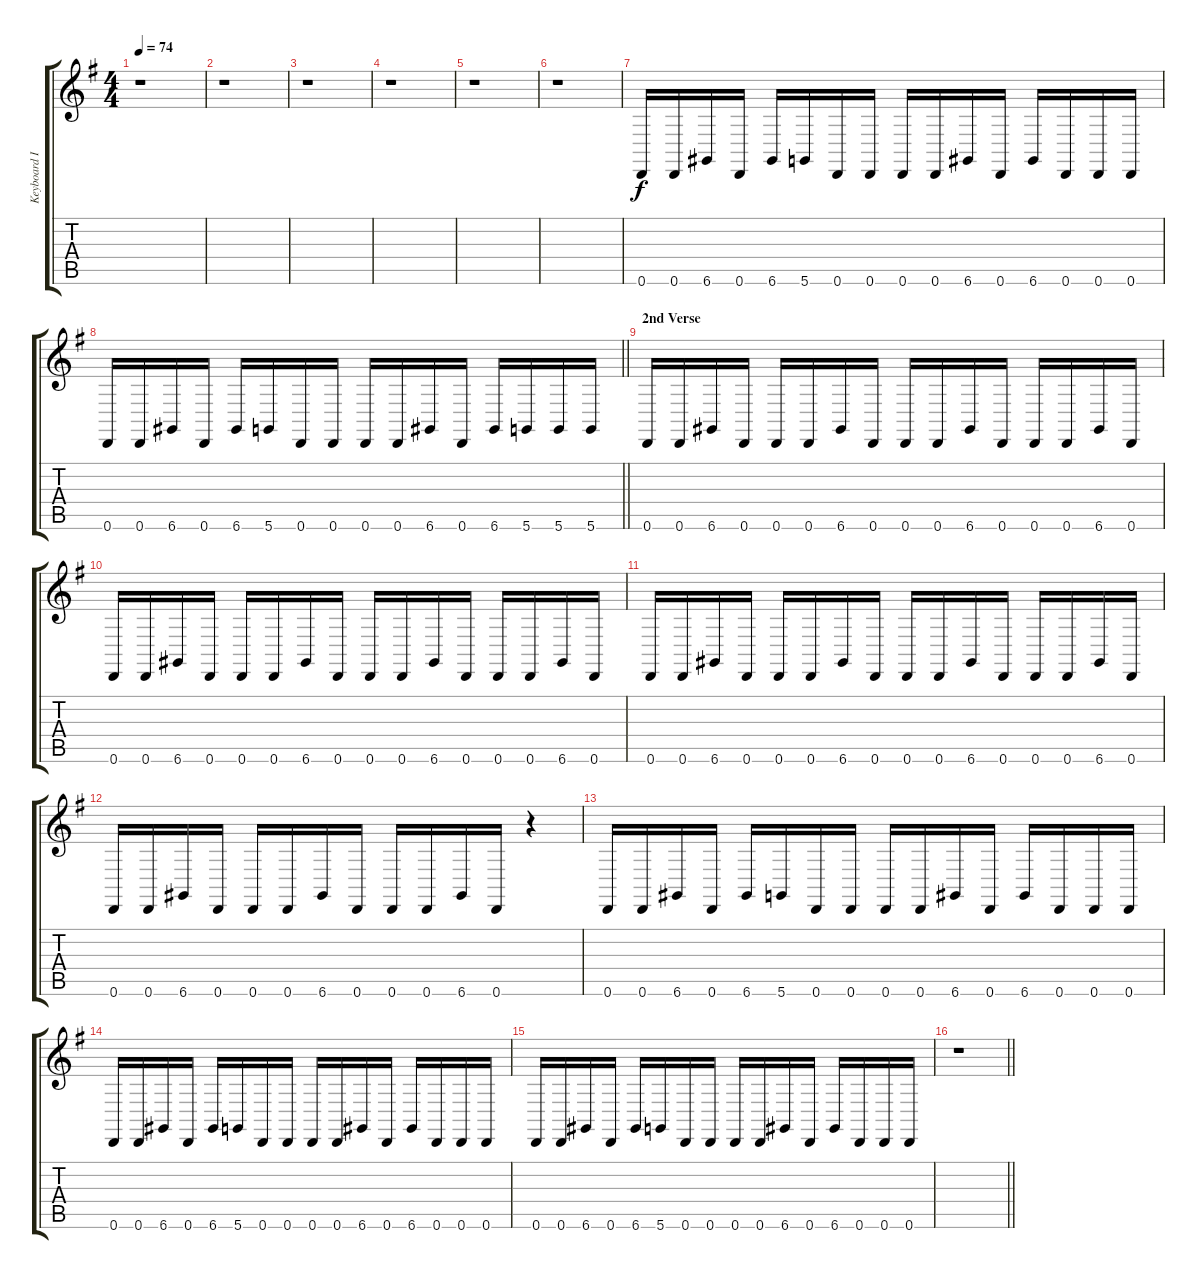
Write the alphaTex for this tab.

\track ("Keyboard I" "Keyboard I") {instrument lead2sawtooth}
\staff {score tabs}
\tuning (E4 B3 G3 D3 A2 D2) {hide}
\ts (4 4)
\tempo 74
\clef g2
\ks eminor
r.1{dy f} |
r.1 |
r.1 |
r.1 |
r.1 |
r.1 |
0.6.16 0.6.16 6.6.16 0.6.16 6.6.16 5.6.16 0.6.16 0.6.16 0.6.16 0.6.16 6.6.16 0.6.16 6.6.16 0.6.16 0.6.16 0.6.16 |
\barLineRight lightlight
0.6.16 0.6.16 6.6.16 0.6.16 6.6.16 5.6.16 0.6.16 0.6.16 0.6.16 0.6.16 6.6.16 0.6.16 6.6.16 5.6.16 5.6.16 5.6.16 |
\section ("" "2nd Verse")
0.6.16 0.6.16 6.6.16 0.6.16 0.6.16 0.6.16 6.6.16 0.6.16 0.6.16 0.6.16 6.6.16 0.6.16 0.6.16 0.6.16 6.6.16 0.6.16 |
0.6.16 0.6.16 6.6.16 0.6.16 0.6.16 0.6.16 6.6.16 0.6.16 0.6.16 0.6.16 6.6.16 0.6.16 0.6.16 0.6.16 6.6.16 0.6.16 |
0.6.16 0.6.16 6.6.16 0.6.16 0.6.16 0.6.16 6.6.16 0.6.16 0.6.16 0.6.16 6.6.16 0.6.16 0.6.16 0.6.16 6.6.16 0.6.16 |
0.6.16 0.6.16 6.6.16 0.6.16 0.6.16 0.6.16 6.6.16 0.6.16 0.6.16 0.6.16 6.6.16 0.6.16 r.4 |
0.6.16 0.6.16 6.6.16 0.6.16 6.6.16 5.6.16 0.6.16 0.6.16 0.6.16 0.6.16 6.6.16 0.6.16 6.6.16 0.6.16 0.6.16 0.6.16 |
0.6.16 0.6.16 6.6.16 0.6.16 6.6.16 5.6.16 0.6.16 0.6.16 0.6.16 0.6.16 6.6.16 0.6.16 6.6.16 0.6.16 0.6.16 0.6.16 |
0.6.16 0.6.16 6.6.16 0.6.16 6.6.16 5.6.16 0.6.16 0.6.16 0.6.16 0.6.16 6.6.16 0.6.16 6.6.16 0.6.16 0.6.16 0.6.16 |
\barLineRight lightlight
r.1
